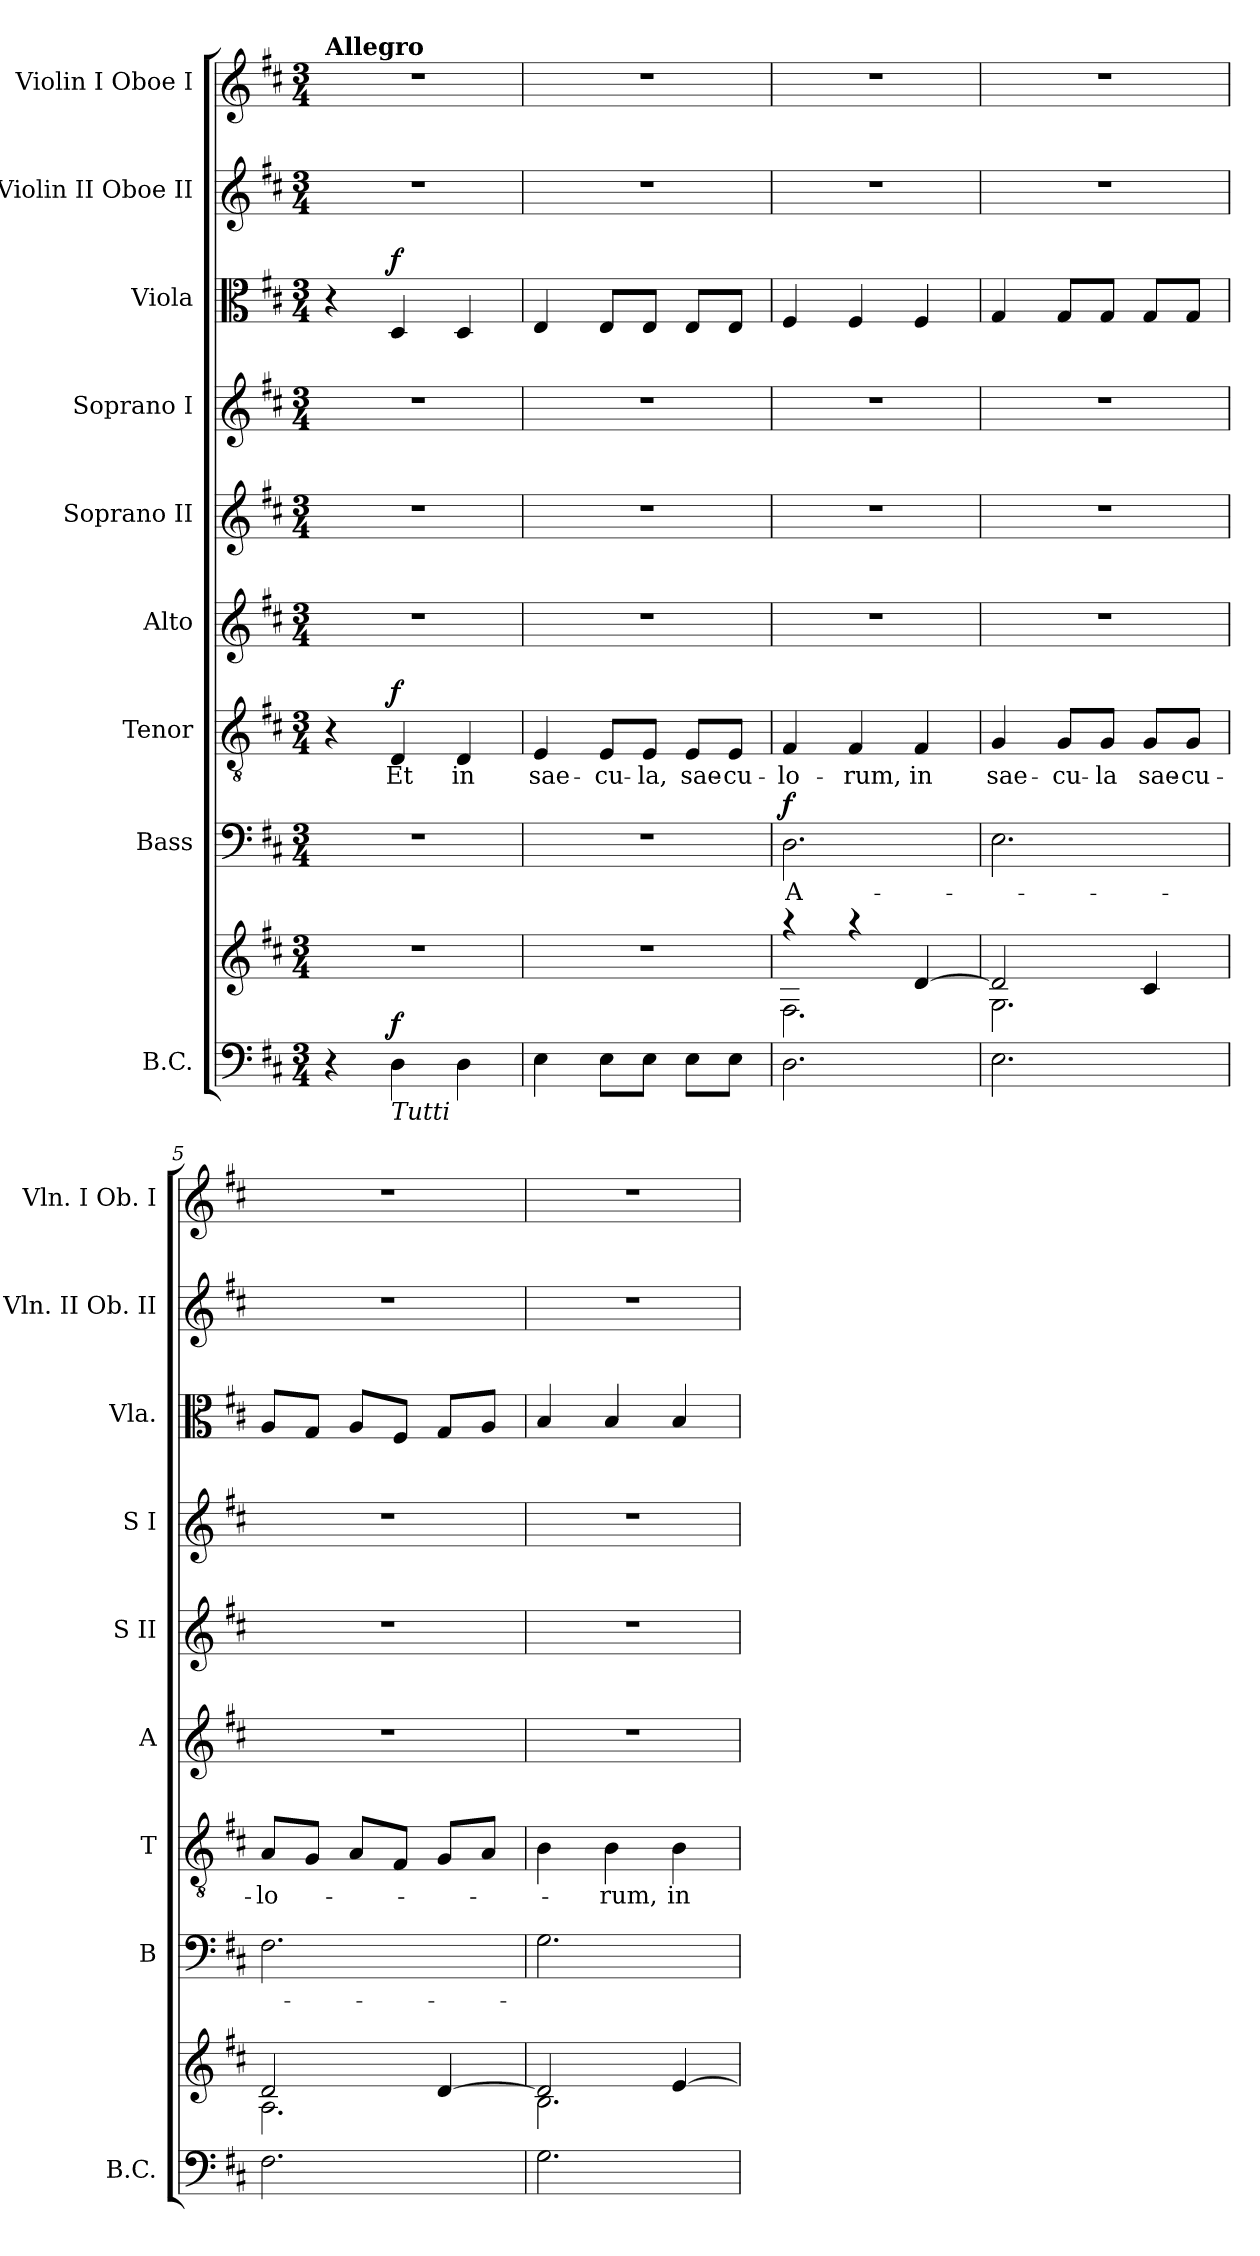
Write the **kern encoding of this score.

**kern	**kern	**dynam	**kern	**text	**dynam	**kern	**text	**dynam	**kern	**kern	**kern	**kern	**dynam	**kern	**kern
*part9	*part9	*part9	*part8	*part8	*part8	*part7	*part7	*part7	*part6	*part5	*part4	*part3	*part3	*part2	*part1
*staff10	*staff9	*staff9/10	*staff8	*staff8	*staff8	*staff7	*staff7	*staff7	*staff6	*staff5	*staff4	*staff3	*staff3	*staff2	*staff1
*I"B.C.	*	*	*I"Bass	*	*	*I"Tenor	*	*	*I"Alto	*I"Soprano II	*I"Soprano I	*I"Viola	*	*I"Violin II Oboe II	*I"Violin I Oboe I
*I'B.C.	*	*	*I'B	*	*	*I'T	*	*	*I'A	*I'S II	*I'S I	*I'Vla.	*	*I'Vln. II Ob. II	*I'Vln. I Ob. I
*clefF4	*clefG2	*	*clefF4	*	*	*clefGv2	*	*	*clefG2	*clefG2	*clefG2	*clefC3	*	*clefG2	*clefG2
*k[f#c#]	*k[f#c#]	*	*k[f#c#]	*	*	*k[f#c#]	*	*	*k[f#c#]	*k[f#c#]	*k[f#c#]	*k[f#c#]	*	*k[f#c#]	*k[f#c#]
*D:	*D:	*	*D:	*	*	*D:	*	*	*D:	*D:	*D:	*D:	*	*D:	*D:
*M3/4	*M3/4	*	*M3/4	*	*	*M3/4	*	*	*M3/4	*M3/4	*M3/4	*M3/4	*	*M3/4	*M3/4
=1	=1	=1	=1	=1	=1	=1	=1	=1	=1	=1	=1	=1	=1	=1	=1
!	!	!	!	!	!	!	!	!	!	!	!	!	!	!	!LO:TX:a:B:t=Allegro
4r	2.r	.	2.r	.	.	4r	.	.	2.r	2.r	2.r	4r	.	2.r	2.r
!LO:TX:b:i:t=Tutti	!	!	!	!	!	!	!	!	!	!	!	!	!	!	!
!	!	!LO:DY:a=2	!	!	!	!	!LO:LY:b	!LO:DY:a	!	!	!	!	!LO:DY:a	!	!
4D\	.	f	.	.	.	4D/	Et	f	.	.	.	4D/	f	.	.
!	!	!	!	!	!	!	!LO:LY:b	!	!	!	!	!	!	!	!
4D\	.	.	.	.	.	4D/	in	.	.	.	.	4D/	.	.	.
=2	=2	=2	=2	=2	=2	=2	=2	=2	=2	=2	=2	=2	=2	=2	=2
!	!	!	!	!	!	!	!LO:LY:b	!	!	!	!	!	!	!	!
4E\	2.r	.	2.r	.	.	4E/	sae-	.	2.r	2.r	2.r	4E/	.	2.r	2.r
!	!	!	!	!	!	!	!LO:LY:b	!	!	!	!	!	!	!	!
8E\L	.	.	.	.	.	8E/L	-cu-	.	.	.	.	8E/L	.	.	.
!	!	!	!	!	!	!	!LO:LY:b	!	!	!	!	!	!	!	!
8E\J	.	.	.	.	.	8E/J	-la,	.	.	.	.	8E/J	.	.	.
!	!	!	!	!	!	!	!LO:LY:b	!	!	!	!	!	!	!	!
8E\L	.	.	.	.	.	8E/L	sae-	.	.	.	.	8E/L	.	.	.
!	!	!	!	!	!	!	!LO:LY:b	!	!	!	!	!	!	!	!
8E\J	.	.	.	.	.	8E/J	-cu-	.	.	.	.	8E/J	.	.	.
=3	=3	=3	=3	=3	=3	=3	=3	=3	=3	=3	=3	=3	=3	=3	=3
*	*^	*	*	*	*	*	*	*	*	*	*	*	*	*	*
!	!	!	!	!	!LO:LY:b	!LO:DY:a	!	!LO:LY:b	!	!	!	!	!	!	!	!
2.D\	4raa	2.F#\	.	2.D\	A-	f	4F#/	-lo-	.	2.r	2.r	2.r	4F#/	.	2.r	2.r
!	!	!	!	!	!	!	!	!LO:LY:b	!	!	!	!	!	!	!	!
.	4raa	.	.	.	.	.	4F#/	-rum,	.	.	.	.	4F#/	.	.	.
!	!	!	!	!	!	!	!	!LO:LY:b	!	!	!	!	!	!	!	!
.	[>4d/	.	.	.	.	.	4F#/	in	.	.	.	.	4F#/	.	.	.
=4	=4	=4	=4	=4	=4	=4	=4	=4	=4	=4	=4	=4	=4	=4	=4	=4
!	!	!	!	!	!	!	!	!LO:LY:b	!	!	!	!	!	!	!	!
2.E\	2d/]	2.G\	.	2.E\	.	.	4G/	sae-	.	2.r	2.r	2.r	4G/	.	2.r	2.r
!	!	!	!	!	!	!	!	!LO:LY:b	!	!	!	!	!	!	!	!
.	.	.	.	.	.	.	8G/L	-cu-	.	.	.	.	8G/L	.	.	.
!	!	!	!	!	!	!	!	!LO:LY:b	!	!	!	!	!	!	!	!
.	.	.	.	.	.	.	8G/J	-la	.	.	.	.	8G/J	.	.	.
!	!	!	!	!	!	!	!	!LO:LY:b	!	!	!	!	!	!	!	!
.	4c#/	.	.	.	.	.	8G/L	sae-	.	.	.	.	8G/L	.	.	.
!	!	!	!	!	!	!	!	!LO:LY:b	!	!	!	!	!	!	!	!
.	.	.	.	.	.	.	8G/J	-cu-	.	.	.	.	8G/J	.	.	.
=5	=5	=5	=5	=5	=5	=5	=5	=5	=5	=5	=5	=5	=5	=5	=5	=5
!	!	!	!	!	!	!	!	!LO:LY:b	!	!	!	!	!	!	!	!
2.F#\	2d/	2.A\	.	2.F#\	.	.	8A/L	-lo-	.	2.r	2.r	2.r	8A/L	.	2.r	2.r
.	.	.	.	.	.	.	8G/J	.	.	.	.	.	8G/J	.	.	.
.	.	.	.	.	.	.	8A/L	.	.	.	.	.	8A/L	.	.	.
.	.	.	.	.	.	.	8F#/J	.	.	.	.	.	8F#/J	.	.	.
.	[>4d/	.	.	.	.	.	8G/L	.	.	.	.	.	8G/L	.	.	.
.	.	.	.	.	.	.	8A/J	.	.	.	.	.	8A/J	.	.	.
!!LO:PB:g=z
=6	=6	=6	=6	=6	=6	=6	=6	=6	=6	=6	=6	=6	=6	=6	=6	=6
2.G\	2d/]	2.B\	.	2.G\	.	.	4B\	.	.	2.r	2.r	2.r	4B/	.	2.r	2.r
!	!	!	!	!	!	!	!	!LO:LY:b	!	!	!	!	!	!	!	!
.	.	.	.	.	.	.	4B\	-rum,	.	.	.	.	4B/	.	.	.
!	!	!	!	!	!	!	!	!LO:LY:b	!	!	!	!	!	!	!	!
.	[>4e/	.	.	.	.	.	4B\	in	.	.	.	.	4B/	.	.	.
*	*v	*v	*	*	*	*	*	*	*	*	*	*	*	*	*	*
=	=	=	=	=	=	=	=	=	=	=	=	=	=	=	=
*-	*-	*-	*-	*-	*-	*-	*-	*-	*-	*-	*-	*-	*-	*-	*-
